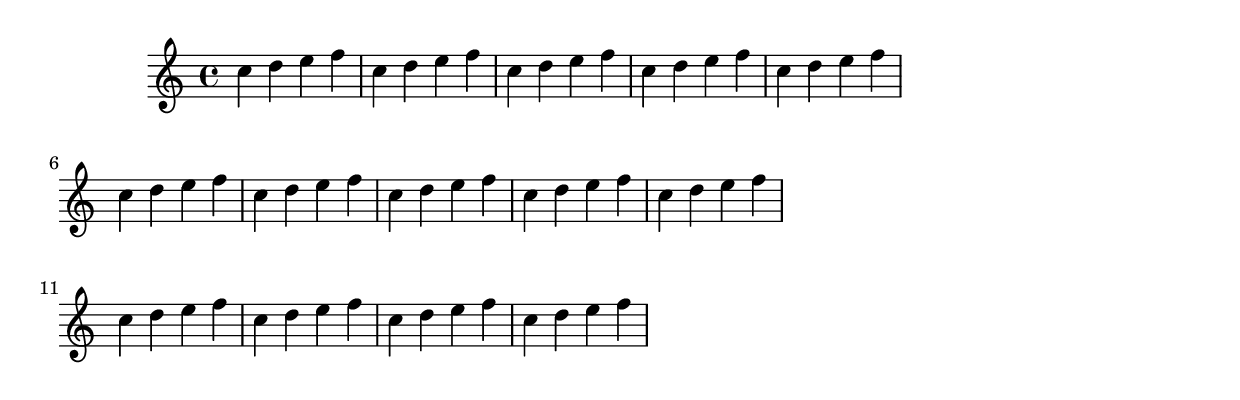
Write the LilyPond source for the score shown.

%% Do not edit this file; it is auto-generated from LSR http://lsr.dsi.unimi.it
%% This file is in the public domain.

\version "2.11.62"

\header {
  lsrtags = "keyboards"


  doctitlees = "Símbolos de acordeón discanto"
  texidoces = "
Los símbolos específicos de acordeón discanto se escriben mediante
@code{\\markup}.  Se puede trucar la colocación vertical de los símbolos
modificando los argumentos de @code{\\raise}.
"


  doctitlede = "Symbole für Akkordeon-Diskantregister"
  texidocde = "
Diskantregister für Akkordeon können mit @code{\\markup} dargestellt werden.
Die vertikale Position der einzelnen Elemente werden mit @code{\\raise}
angepasst.
"


  doctitle = "Accordion-discant symbols"
  texidoc = "
Accordion discant-specific symbols are added using @code{\\markup}.  The
vertical placement of the symbols can be tweaked by changing the
@code{\\raise} arguments.
"
} % begin verbatim

discant = \markup {
  \musicglyph #"accordion.accDiscant"
}
dot = \markup {
  \musicglyph #"accordion.accDot"
}

% 16 voets register
accBasson = ^\markup {
  \combine
  \discant
  \raise #0.5 \dot
}

% een korig 8 en 16 voets register
accBandon = ^\markup {
  \combine
    \discant
    \combine
      \raise #0.5 \dot
      \raise #1.5 \dot
}

accVCello = ^\markup {
  \combine
    \discant
    \combine
      \raise #0.5 \dot
      \combine
        \raise #1.5 \dot
        \translate #'(1 . 0) \raise #1.5 \dot
}

% 4-8-16 voets register
accHarmon = ^\markup {
  \combine
    \discant
    \combine
      \raise #0.5 \dot
      \combine
        \raise #1.5 \dot
        \raise #2.5 \dot
}

accTrombon = ^\markup {
  \combine
    \discant
    \combine
      \raise #0.5 \dot
      \combine
        \raise #1.5 \dot
        \combine
          \translate #'(1 . 0) \raise #1.5 \dot
          \translate #'(-1 . 0) \raise #1.5 \dot
}

% eenkorig 4 en 16 voets register
accOrgan = ^\markup {
  \combine
    \discant
    \combine
      \raise #0.5 \dot
      \raise #2.5 \dot
}

accMaster = ^\markup {
  \combine
    \discant
    \combine
      \raise #0.5 \dot
      \combine
        \raise #1.5 \dot
        \combine
          \translate #'(1 . 0) \raise #1.5 \dot
          \combine
            \translate #'(-1 . 0) \raise #1.5 \dot
            \raise #2.5 \dot
}

accAccord = ^\markup {
  \combine
    \discant
    \combine
      \raise #1.5 \dot
      \combine
        \translate #'(1 . 0) \raise #1.5 \dot
        \combine
          \translate #'(-1 . 0) \raise #1.5 \dot
          \raise #2.5 \dot
}

accMusette = ^\markup {
  \combine
    \discant
    \combine
      \raise #1.5 \dot
      \combine
        \translate #'(1 . 0) \raise #1.5 \dot
        \translate #'(-1 . 0) \raise #1.5 \dot
}

accCeleste = ^\markup {
  \combine
    \discant
    \combine
      \raise #1.5 \dot
      \translate #'(-1 . 0) \raise #1.5 \dot
}

accOboe = ^\markup {
  \combine
    \discant
    \combine
      \raise #1.5 \dot
      \raise #2.5 \dot
}

accClarin = ^\markup {
  \combine
    \discant
    \raise #1.5 \dot
}

accPiccolo = ^\markup {
    \combine
       \discant 
       \raise #2.5 \dot
}

accViolin = ^\markup {
  \combine
    \discant
    \combine
      \raise #1.5 \dot
      \combine
        \translate #'(1 . 0) \raise #1.5 \dot
        \raise #2.5 \dot
}

\layout { ragged-right = ##t }

\relative c'' {
  c4 d\accBasson e f
  c4 d\accBandon e f
  c4 d\accVCello e f
  c4 d\accHarmon e f
  c4 d\accTrombon e f
  \break
  c4 d\accOrgan e f
  c4 d\accMaster e f
  c4 d\accAccord e f
  c4 d\accMusette e f
  c4 d\accCeleste e f
  \break
  c4 d\accOboe e f
  c4 d\accClarin e f
  c4 d\accPiccolo e f
  c4 d\accViolin e f
}
